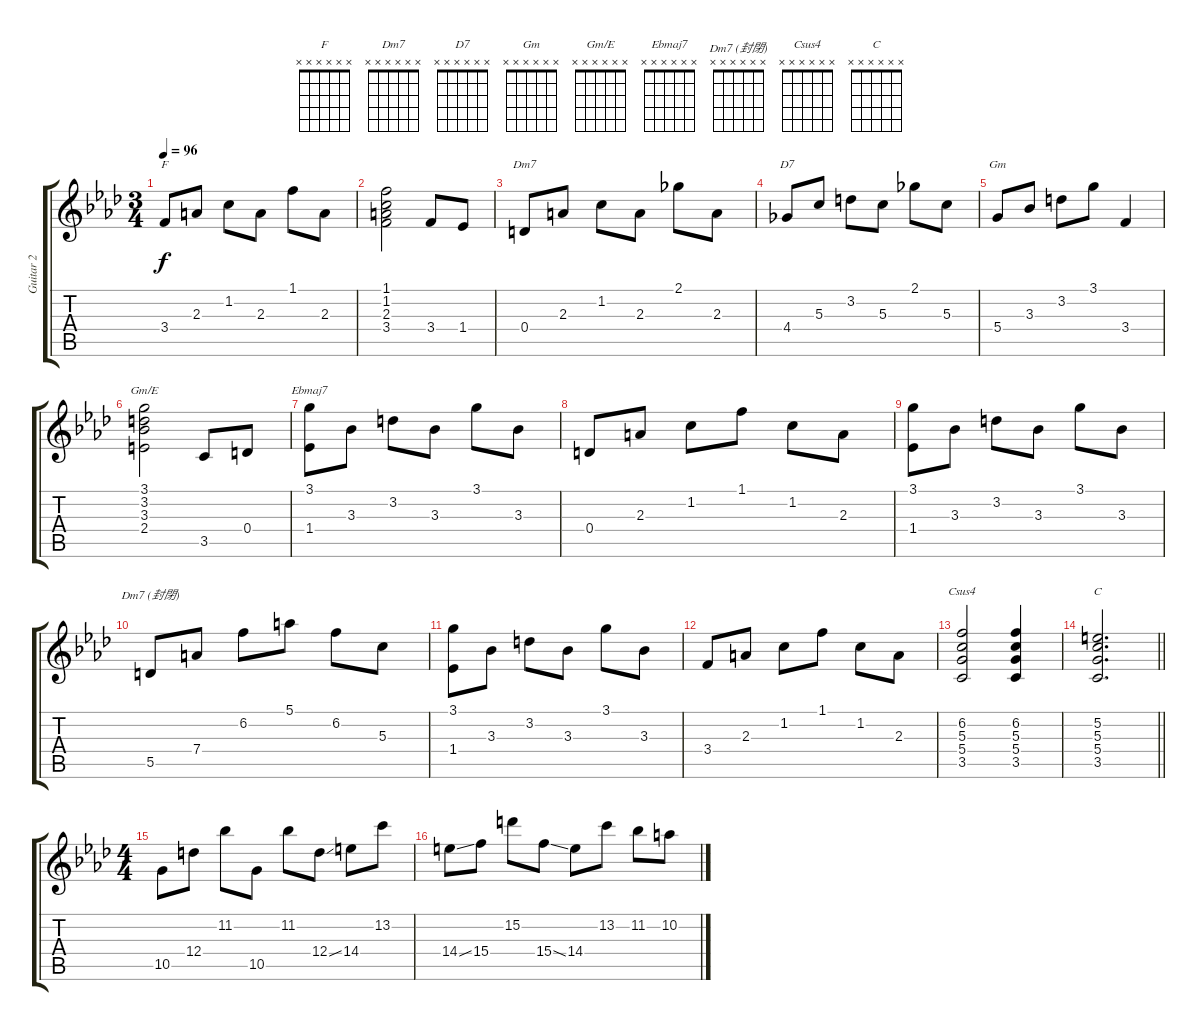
\track ("Guitar 2" "Guitar 2") {solo instrument acousticguitarsteel}
\staff {score tabs}
\tuning (E4 B3 G3 D3 A2 E2) {hide}
\chord ("F" x x x x x x)
\chord ("Dm7" x x x x x x)
\chord ("D7" x x x x x x)
\chord ("Gm" x x x x x x)
\chord ("Gm/E" x x x x x x)
\chord ("Ebmaj7" x x x x x x)
\chord ("Dm7 (封閉)" x x x x x x)
\chord ("Csus4" x x x x x x)
\chord ("C" x x x x x x)
\ts (3 4)
\tempo 96
\clef g2
\ks fminor
3.4.8{ch "F" dy f} 2.3.8 1.2.8 2.3.8 1.1.8 2.3.8 |
(1.1 1.2 2.3 3.4).2 3.4.8 1.4.8 |
0.4.8{ch "Dm7"} 2.3.8 1.2.8 2.3.8 2.1.8 2.3.8 |
4.4.8{ch "D7"} 5.3.8 3.2.8 5.3.8 2.1.8 5.3.8 |
5.4.8{ch "Gm"} 3.3.8 3.2.8 3.1.8 3.4.4 |
(3.1 3.2 3.3 2.4).2{ch "Gm/E"} 3.5.8 0.4.8 |
(3.1 1.4).8{ch "Ebmaj7"} 3.3.8 3.2.8 3.3.8 3.1.8 3.3.8 |
0.4.8 2.3.8 1.2.8 1.1.8 1.2.8 2.3.8 |
(3.1 1.4).8 3.3.8 3.2.8 3.3.8 3.1.8 3.3.8 |
5.5.8{ch "Dm7 (封閉)"} 7.4.8 6.2.8 5.1.8 6.2.8 5.3.8 |
(3.1 1.4).8 3.3.8 3.2.8 3.3.8 3.1.8 3.3.8 |
3.4.8 2.3.8 1.2.8 1.1.8 1.2.8 2.3.8 |
(6.2 5.3 5.4 3.5).2{ch "Csus4"} (6.2 5.3 5.4 3.5).4 |
\barLineRight lightlight
(5.2 5.3 5.4 3.5).2{d ch "C"} |
\ts (4 4)
10.5.8 12.4.8 11.2.8 10.5.8 11.2.8 12.4{ss}.8 14.4.8 13.2.8 |
14.4{ss}.8 15.4.8 15.2.8 15.4{ss}.8 14.4.8 13.2.8 11.2.8 10.2.8
